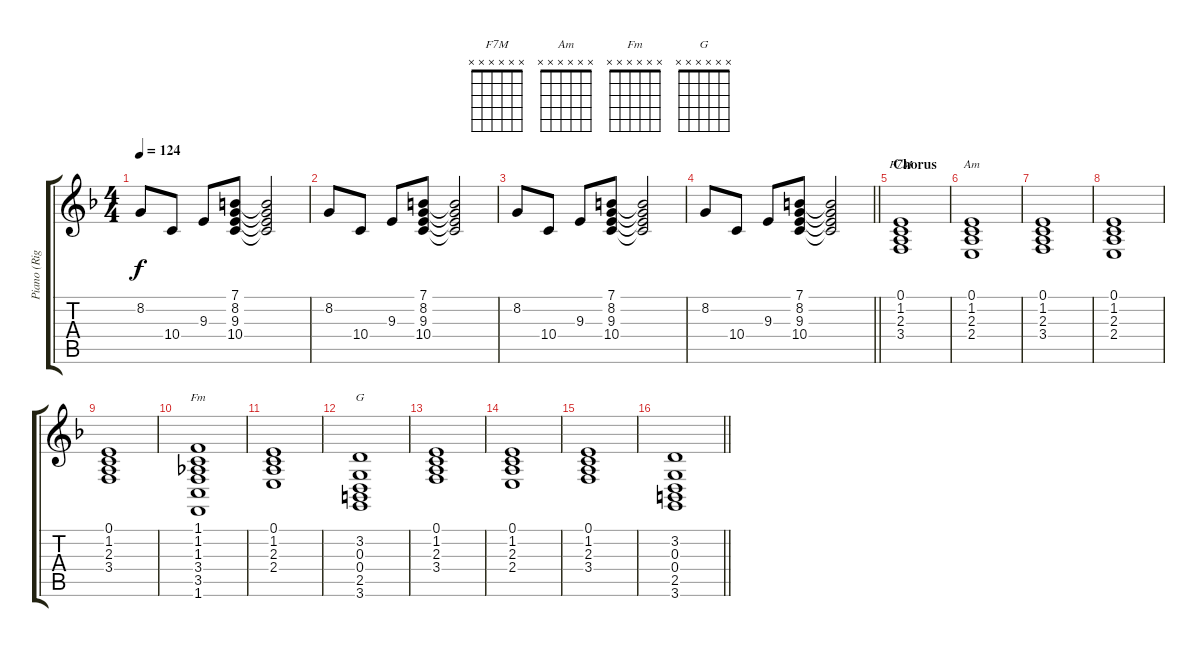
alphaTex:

\track ("Piano (Right Hand)" "Piano (Rig") {instrument acousticgrandpiano}
\staff {score tabs}
\tuning (E4 B3 G3 D3 A2 E2) {hide}
\chord ("F7M" x x x x x x)
\chord ("Am" x x x x x x)
\chord ("Fm" x x x x x x)
\chord ("G" x x x x x x)
\ts (4 4)
\tempo 124
\clef g2
\ks f
8.2.8{dy f} 10.4.8 9.3.8 (7.1 8.2 9.3 10.4).8 (7.1{t} 8.2{t} 9.3{t} 10.4{t}).2 |
8.2.8 10.4.8 9.3.8 (7.1 8.2 9.3 10.4).8 (7.1{t} 8.2{t} 9.3{t} 10.4{t}).2 |
8.2.8 10.4.8 9.3.8 (7.1 8.2 9.3 10.4).8 (7.1{t} 8.2{t} 9.3{t} 10.4{t}).2 |
\barLineRight lightlight
8.2.8 10.4.8 9.3.8 (7.1 8.2 9.3 10.4).8 (7.1{t} 8.2{t} 9.3{t} 10.4{t}).2 |
\section ("" "Chorus")
(0.1 1.2 2.3 3.4).1{ch "F7M"} |
(0.1 1.2 2.3 2.4).1{ch "Am"} |
(0.1 1.2 2.3 3.4).1 |
(0.1 1.2 2.3 2.4).1 |
(0.1 1.2 2.3 3.4).1 |
(1.1 1.2 1.3 3.4 3.5 1.6).1{ch "Fm"} |
(0.1 1.2 2.3 2.4).1 |
(3.2 0.3 0.4 2.5 3.6).1{ch "G"} |
(0.1 1.2 2.3 3.4).1 |
(0.1 1.2 2.3 2.4).1 |
(0.1 1.2 2.3 3.4).1 |
\barLineRight lightlight
(3.2 0.3 0.4 2.5 3.6).1
